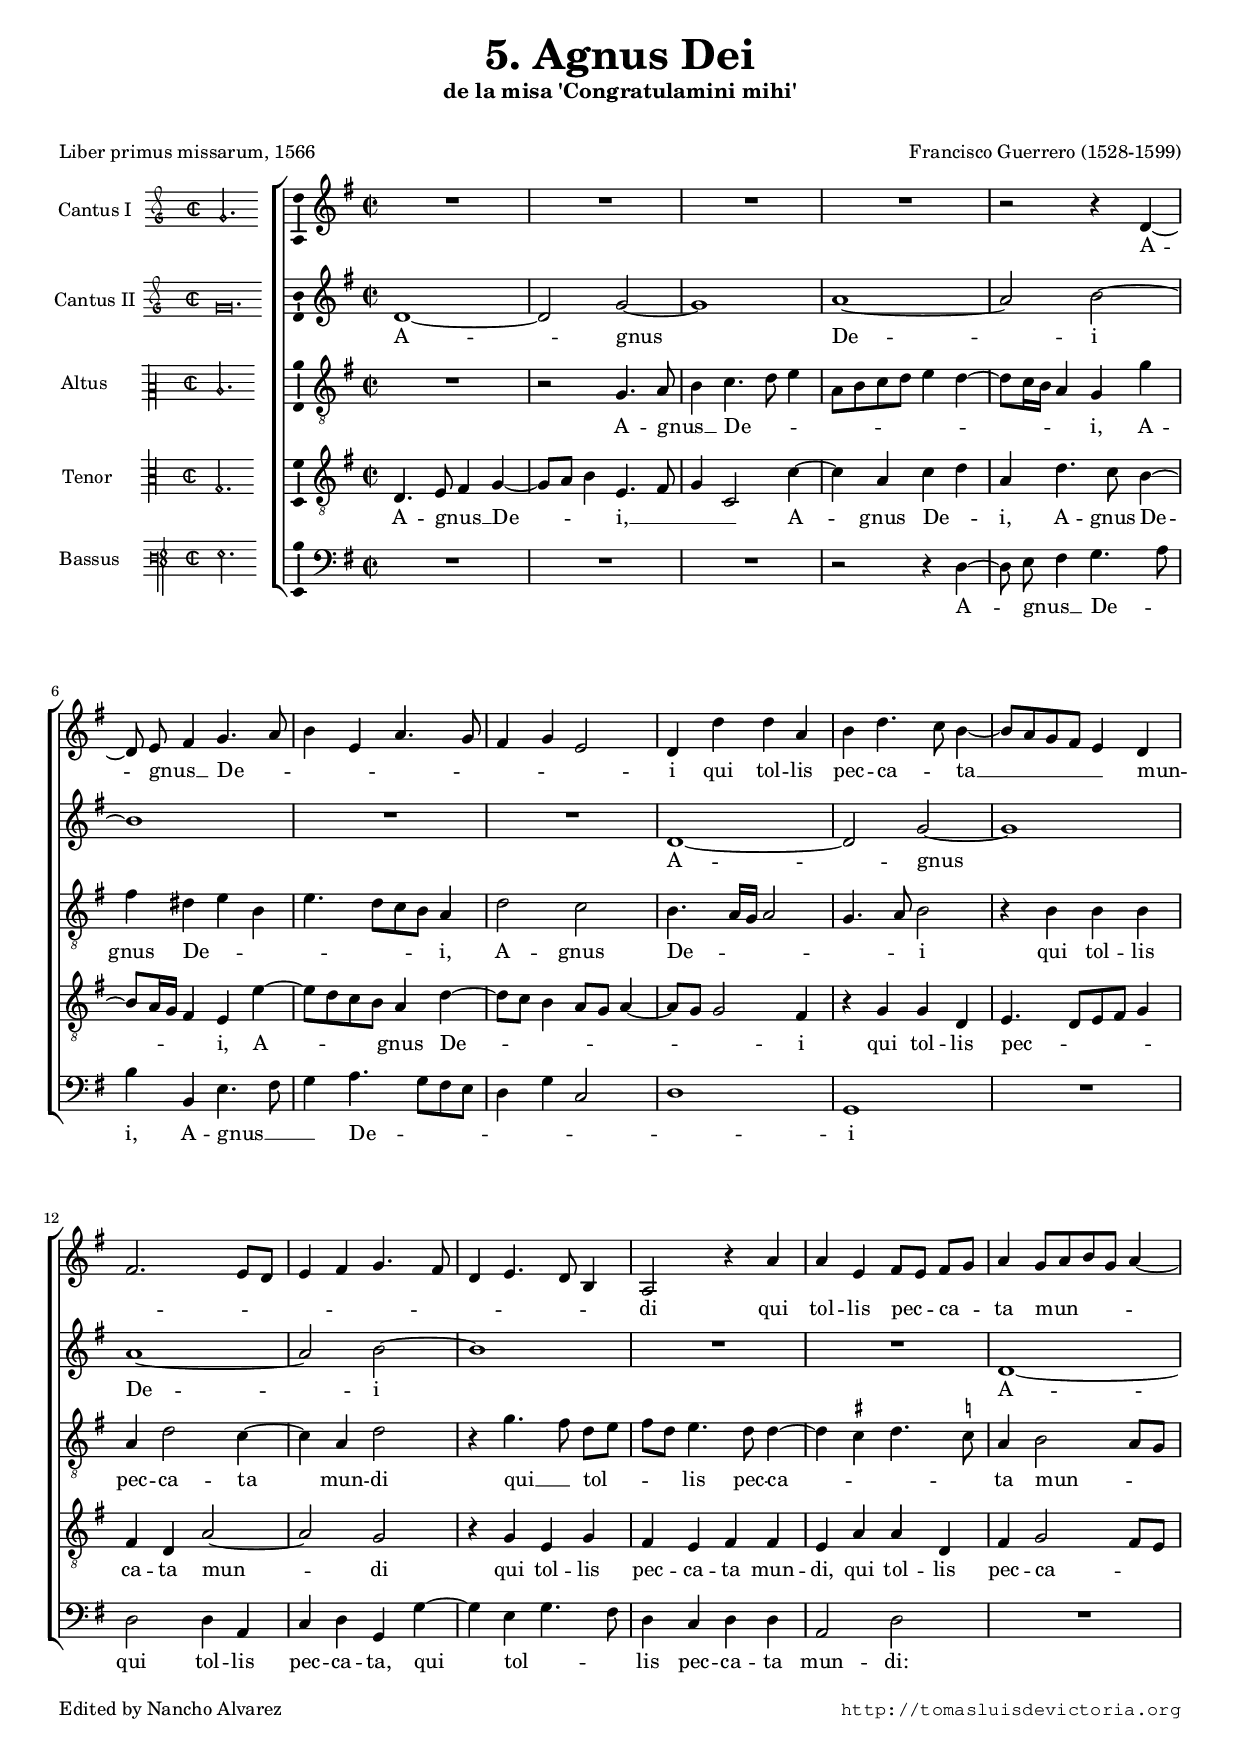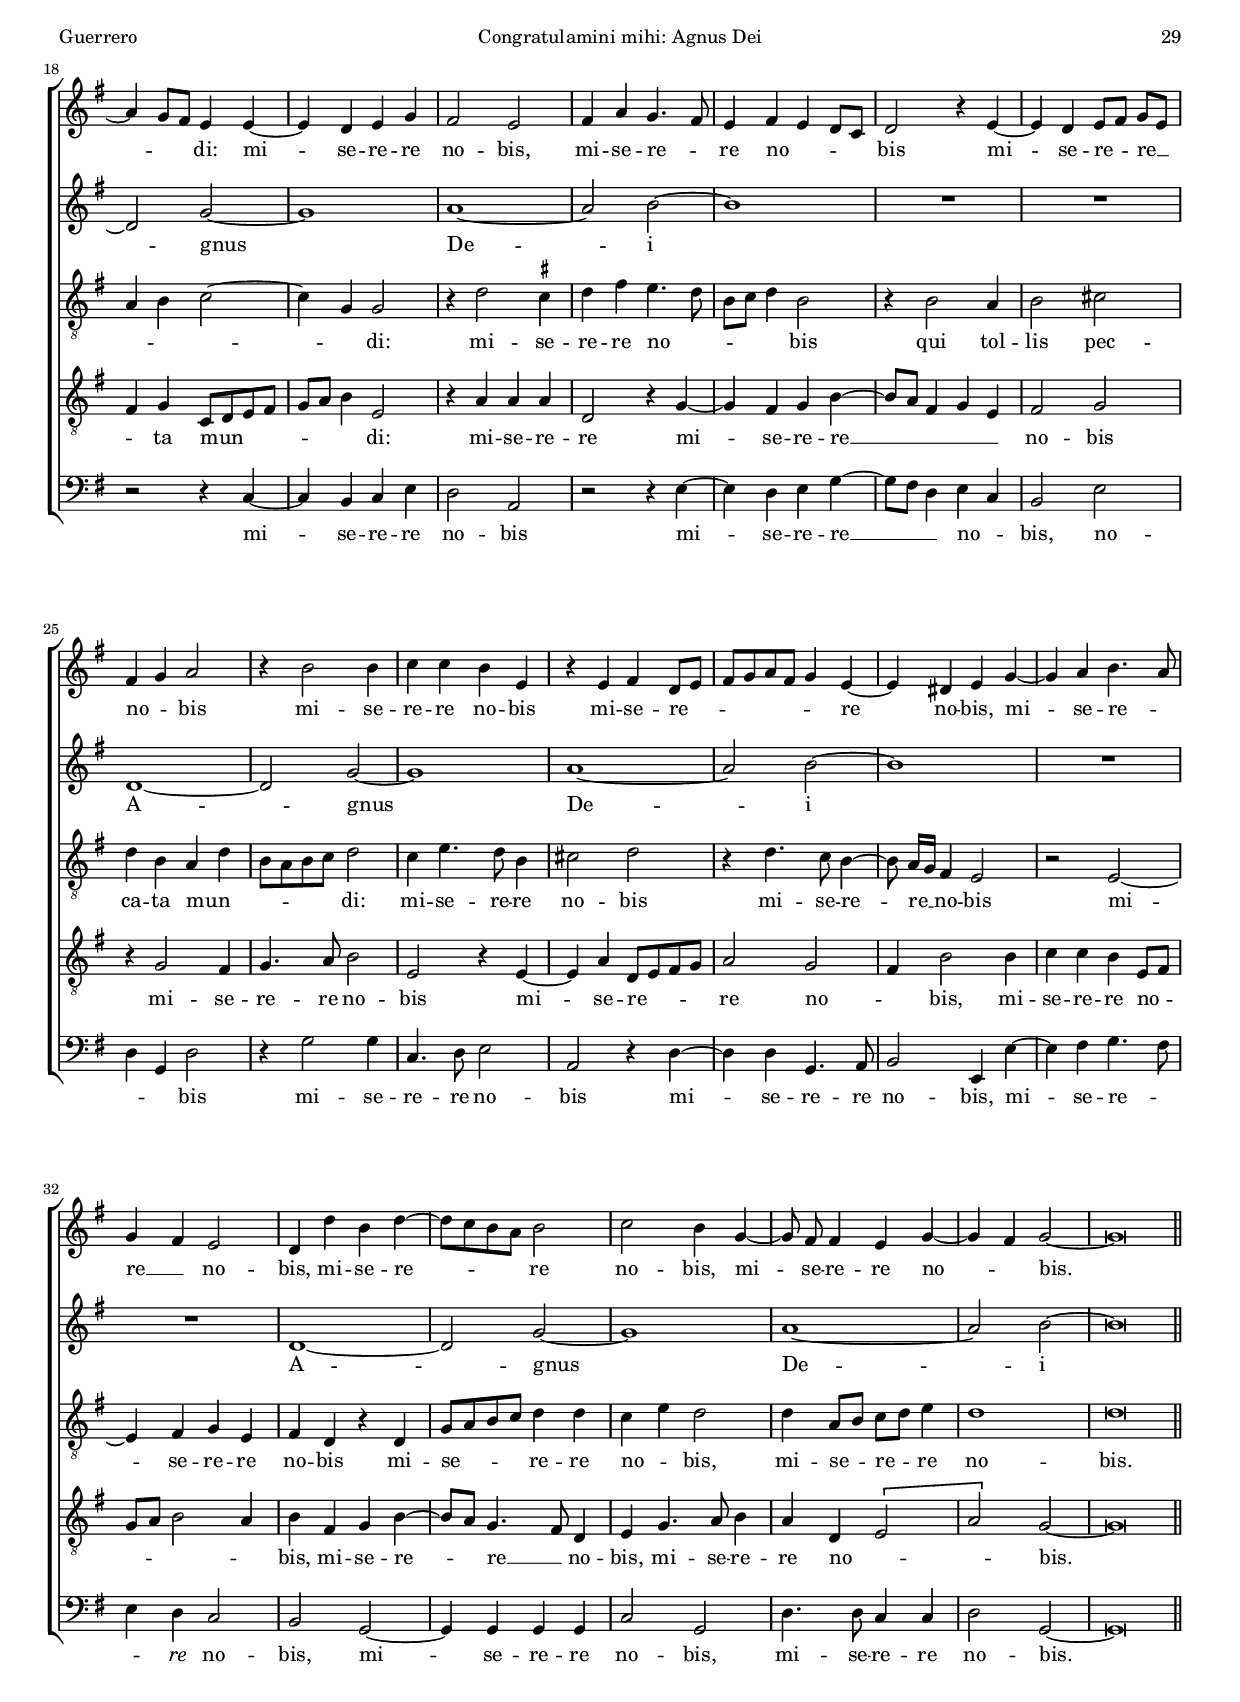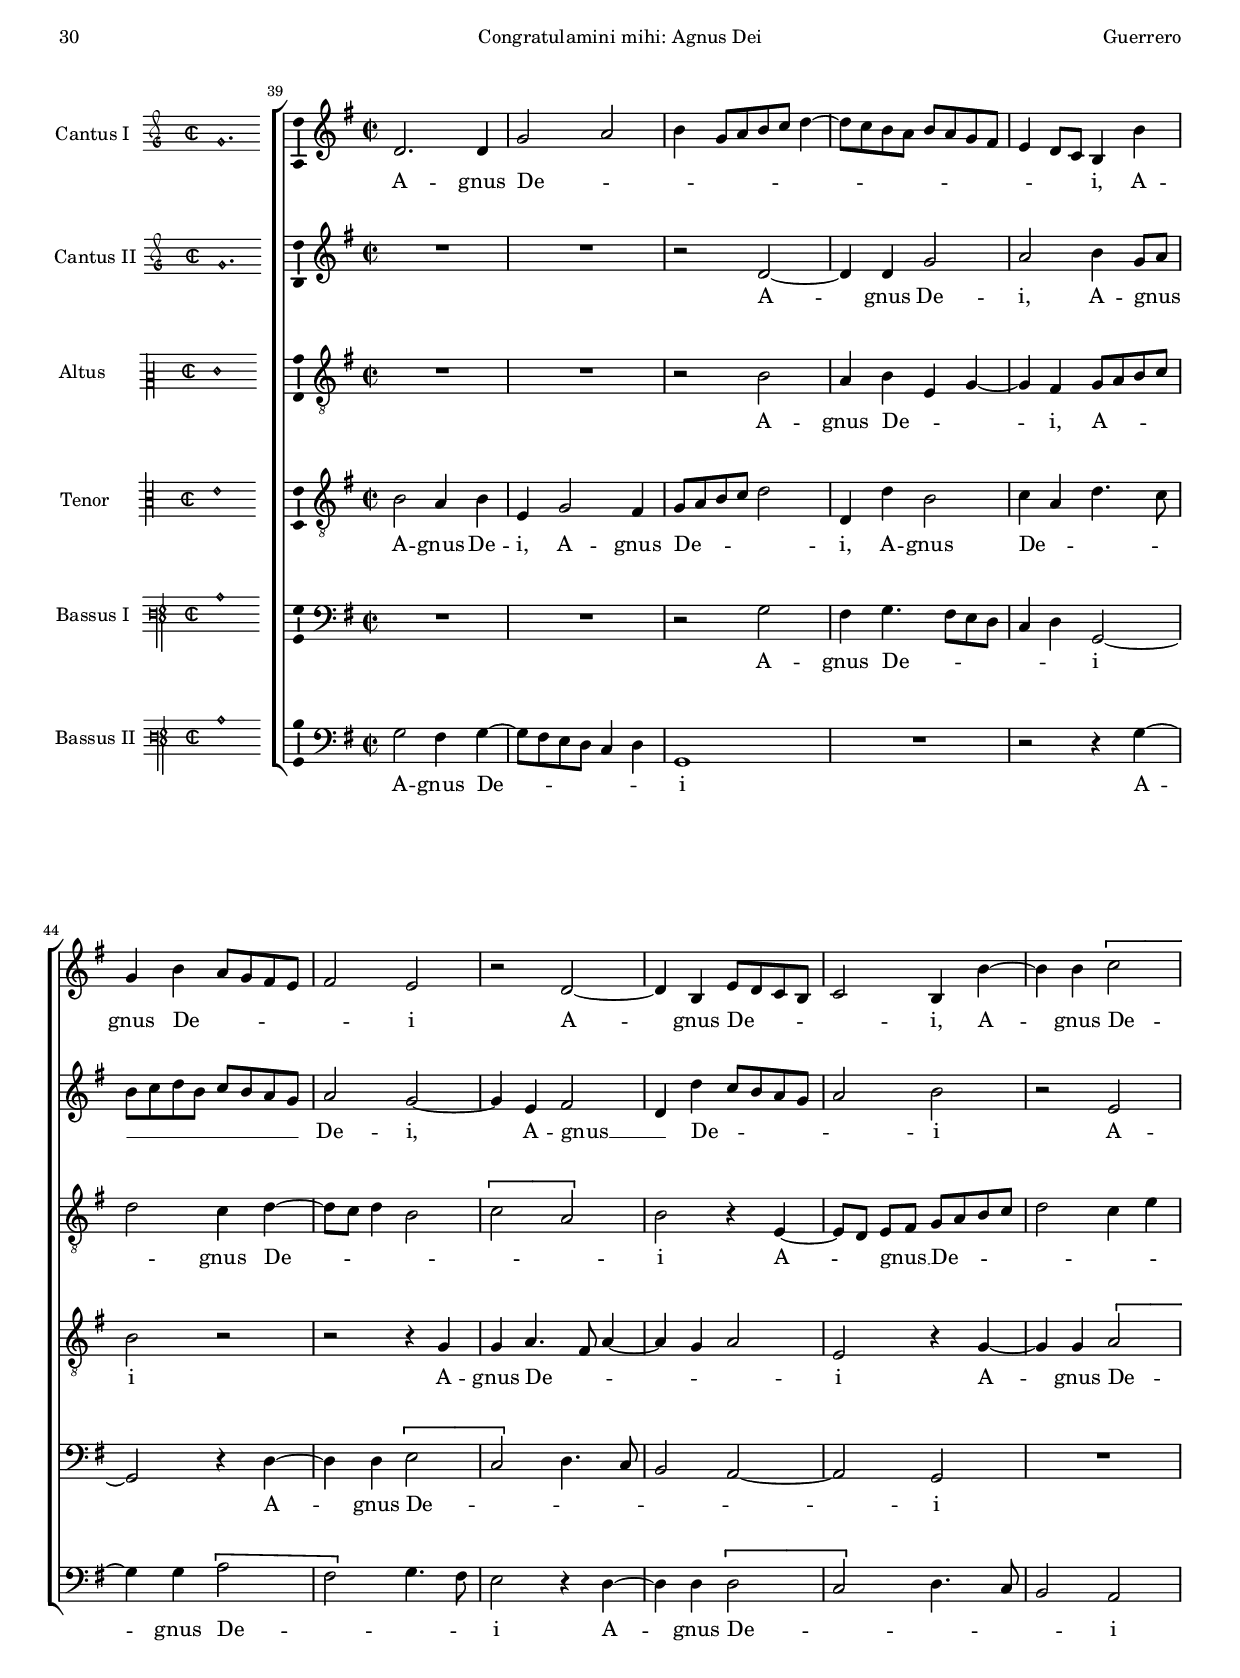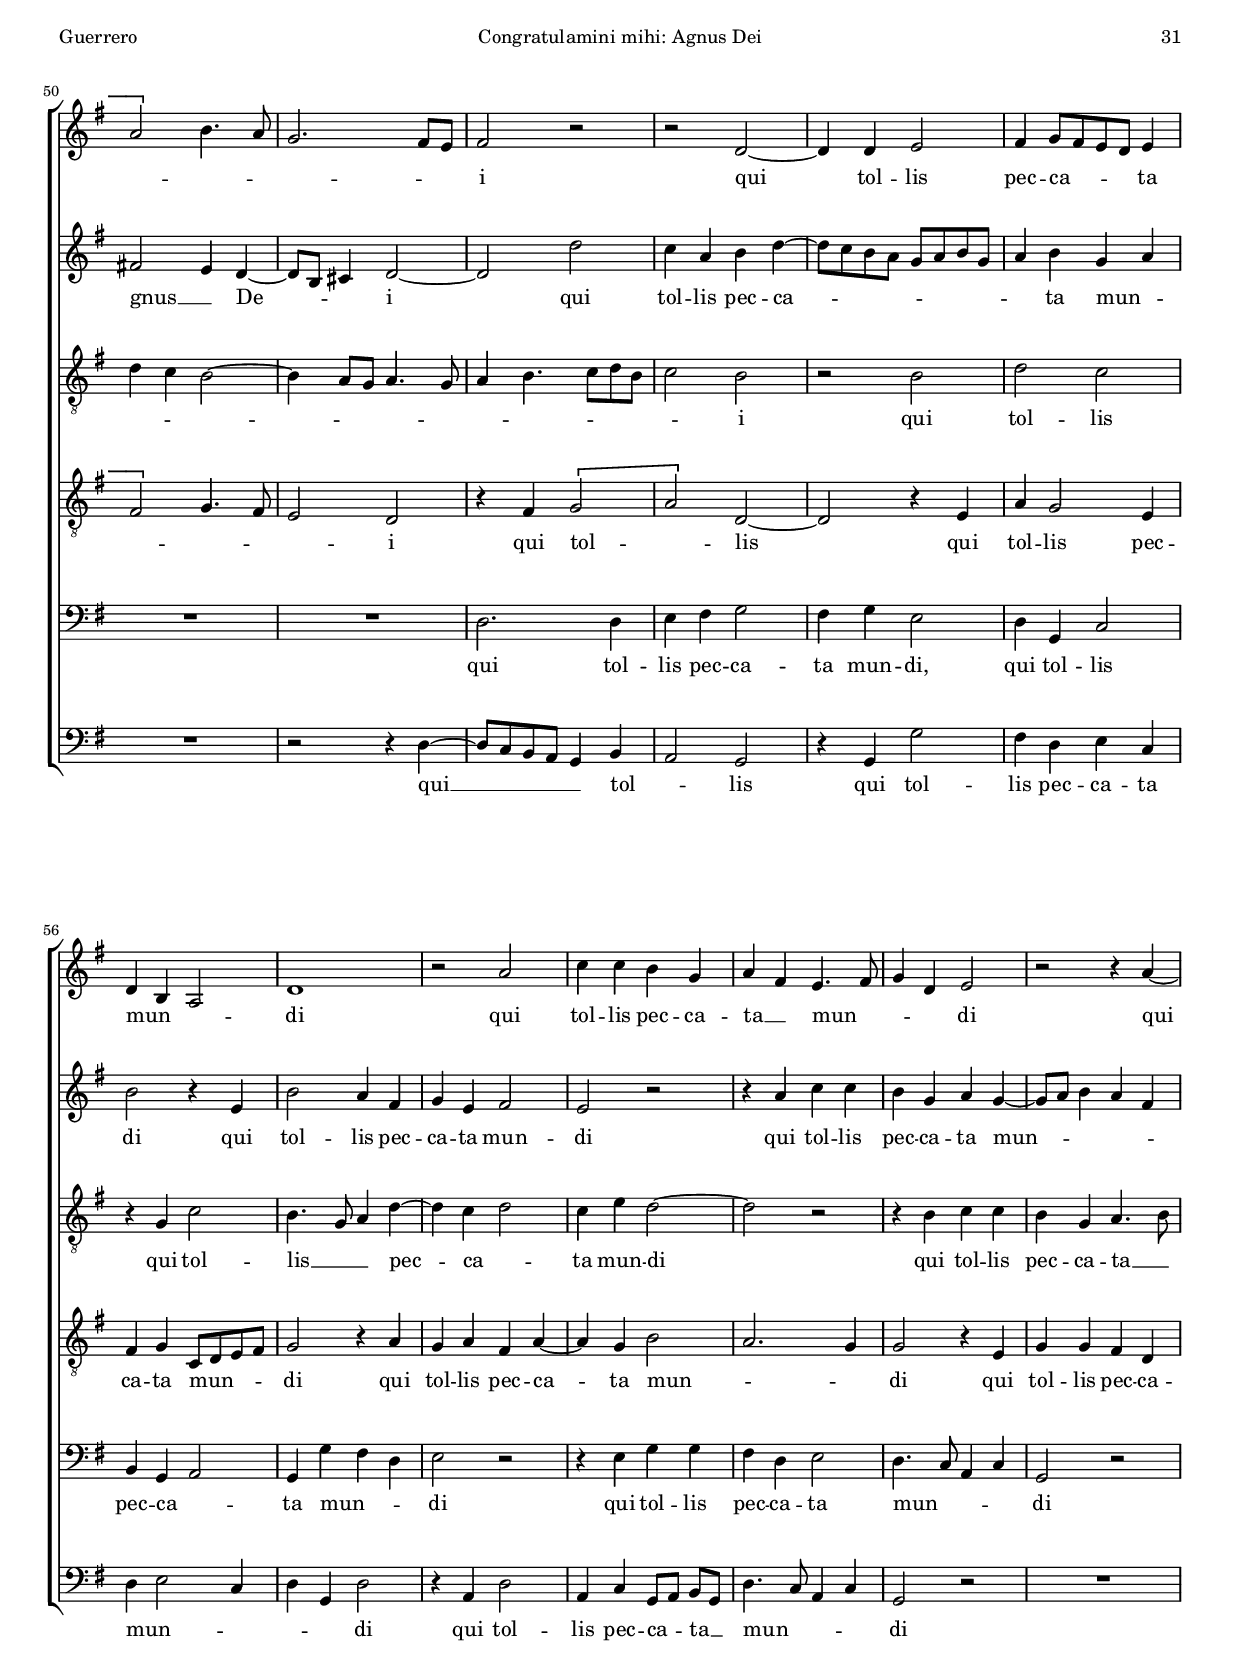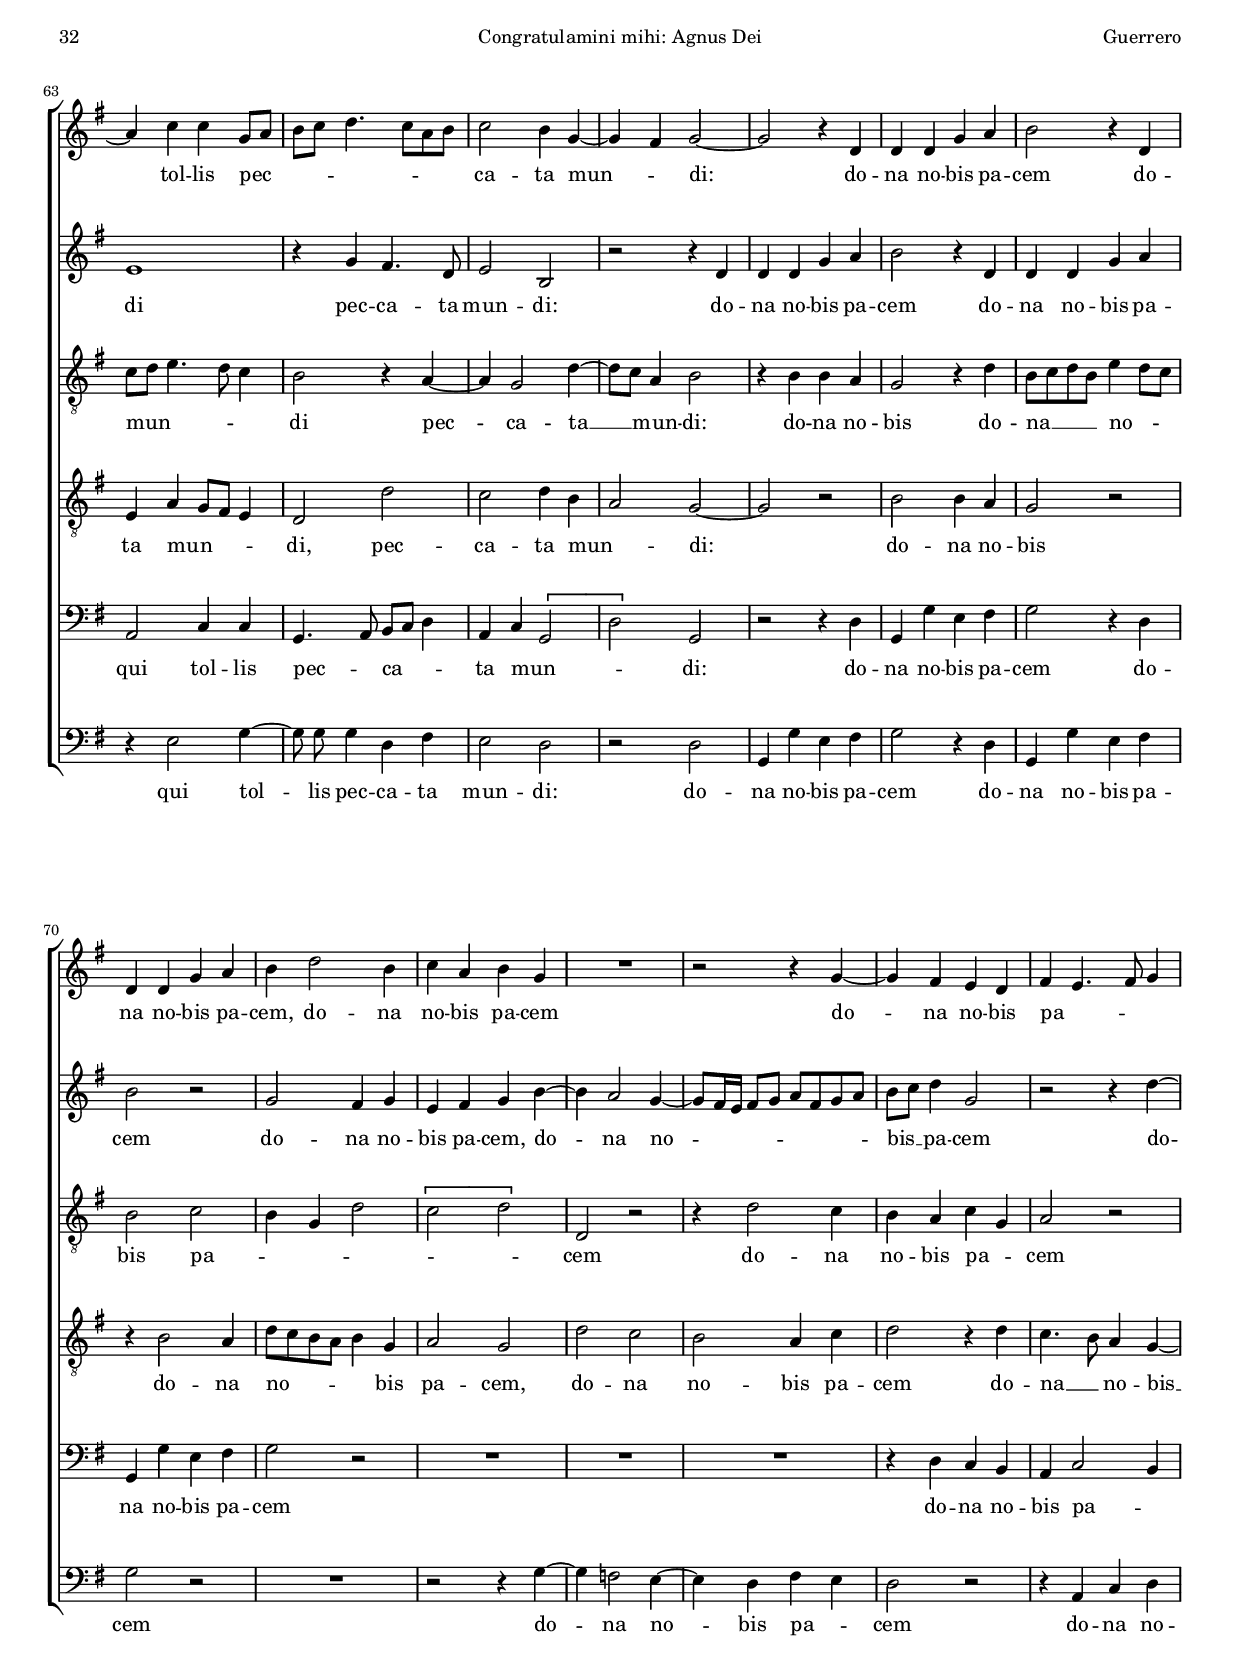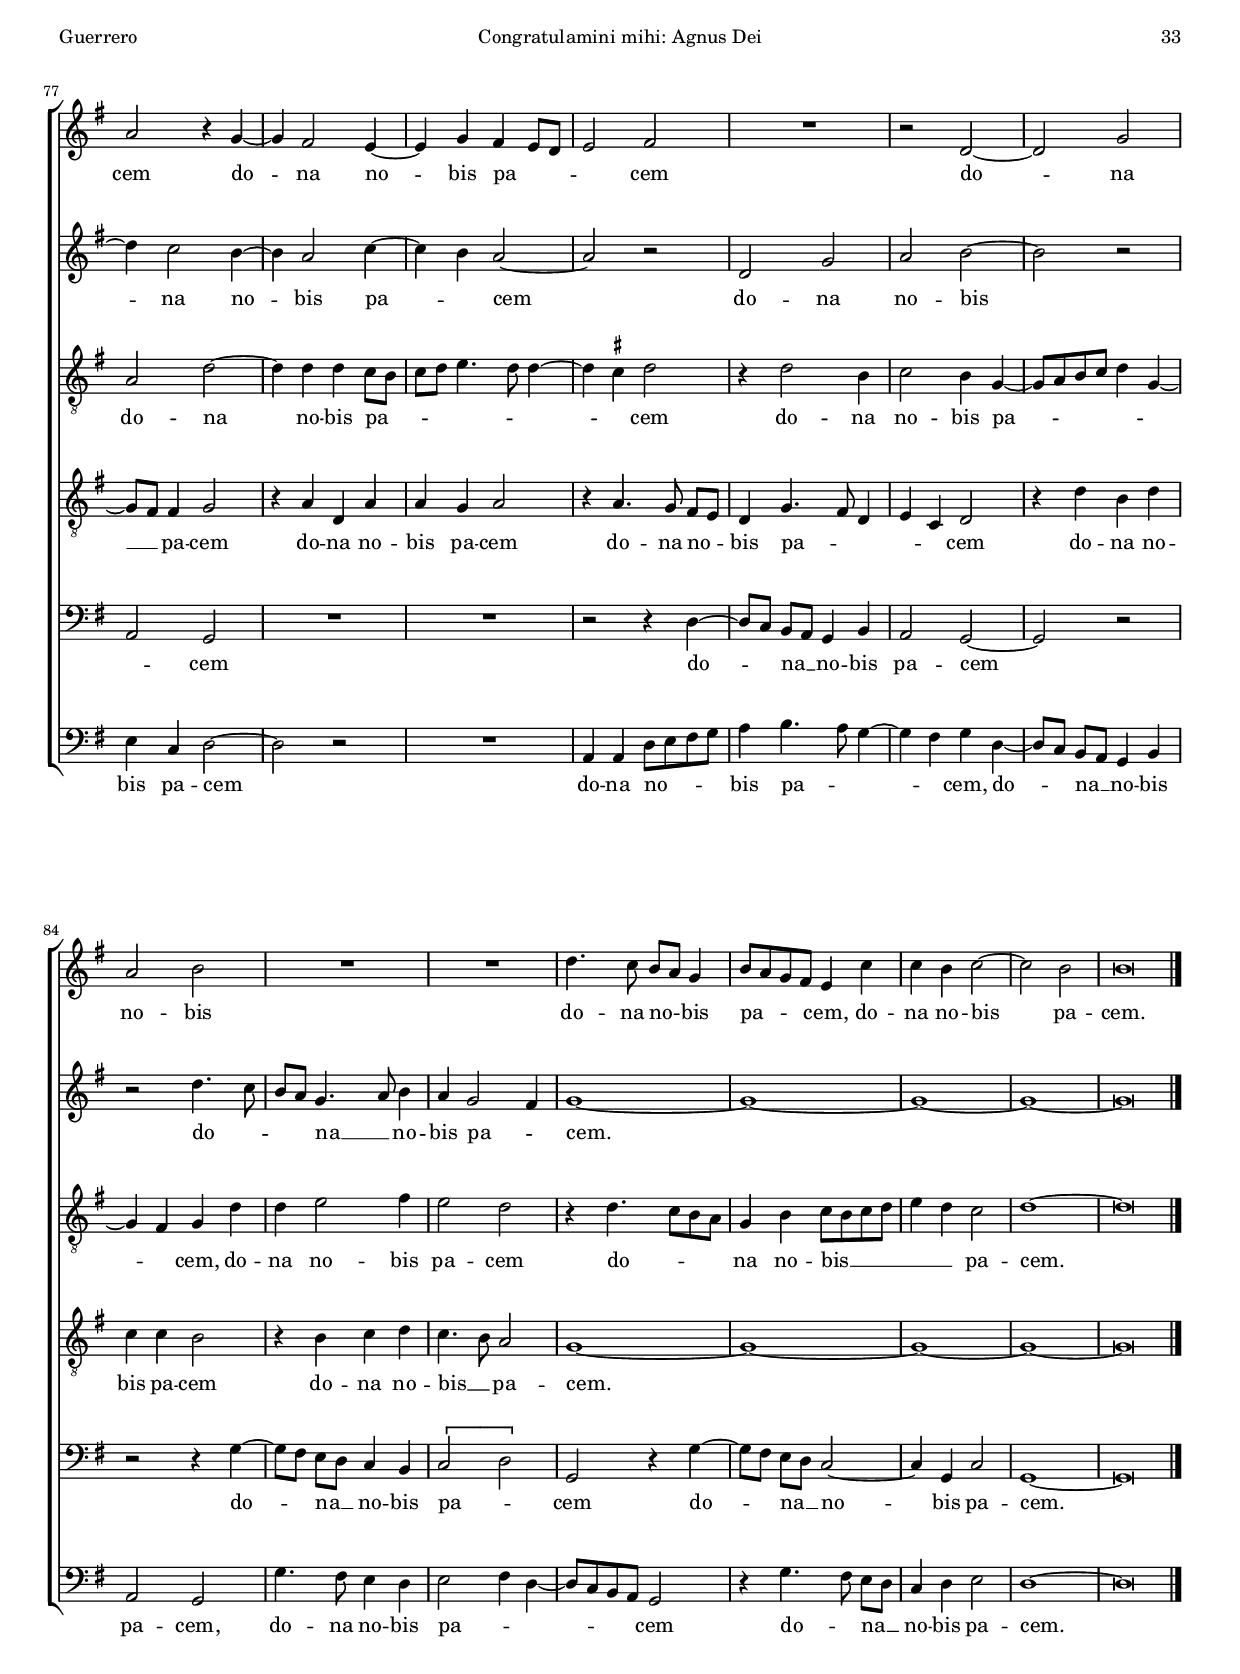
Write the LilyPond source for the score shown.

\version "2.18.0"

#(set-default-paper-size "a4")
#(set-global-staff-size 16.3)
#(ly:set-option 'point-and-click #f)
%mobile -s13.5 -i3.2

italicas=\override LyricText.font-shape = #'italic
rectas=\override LyricText.font-shape = #'upright
ss=\once \set suggestAccidentals = ##t
incipitwidth = 20

htitle="Congratulamini mihi: Agnus Dei"
hcomposer="Guerrero"

\header {
	title=\markup{\fontsize #3 "5. Agnus Dei"}
	subtitle="de la misa 'Congratulamini mihi'"
	subsubtitle=\markup{\null \vspace #1 }
	composer="Francisco Guerrero (1528-1599)"
        pdfauthor=\composer
	%opus="(-)"
	poet="Liber primus missarum, 1566"
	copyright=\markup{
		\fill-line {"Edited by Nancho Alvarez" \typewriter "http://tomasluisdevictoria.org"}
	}
%	tagline=""
}

global={\key c \major \time 2/2 \skip 1*38 \bar "||" }


cantus=\relative c''{
	R1*4
	r2 r4 g ~
	g8 \noBeam a b4 c4. d8 
	e4 a, d4. c8
	b4 c a2
	g4 g' g d
	e g4. f8 e4 ~
	e8 d c b a4 g
	b2. a8 g
	a4 b c4. b8 
	g4 a4. g8 e4
	d2 r4 d'
	d a b8[ a] b[ c]
	d4 c8[ d e c] d4 ~
	d c8 b a4 a ~
	a g a c
	b2 a
	b4 d c4. b8
	a4 b a g8 f
	g2 r4 a ~
	a g a8[ b] c[ a]
	b4 c d2
	r4 e2 e4
	f4 f e a,
	r4 a b g8 a
	b c d b c4 a ~
	a gis a c ~
	c d e4. d8
	c4 b a2
	g4 g' e g ~
	g8 f e d e2
	f2 e4 c ~
	c8 \noBeam b8 b4 a c ~
	c b c2 ~
	c\breve*1/2
}

cantusdos=\relative c''{
	g1 ~
	g2 c ~
	c1
	d1 ~
	d2 e2 ~
	e1
	R1*2
	g,1 ~
	g2 c ~
	c1
	d1 ~
	d2 e2 ~
	e1
	R1*2
	g,1 ~
	g2 c ~
	c1
	d1 ~
	d2 e ~
	e1
	R1*2
	g,1 ~
	g2 c ~
	c1
	d1 ~
	d2 e ~
	e1
	R1*2
	g,1 ~
	g2 c ~
	c1
	d1 ~
	d2 e ~
	e\breve*1/2
}

altus=\relative c'{
	R1
	r2 c4. d8
	e4 f4. g8 a4
	d,8[ e f g] a4 g ~
	g8[ f16 e] d4 c c'
	b gis a e
	a4. g8[ f e] d4
	g2 f
	e4. d16 c d2
	c4. d8 e2
	r4 e e e
	d g2 f4 ~
	f d g2
	r4 c4. b8 g[ a]
	b g a4. g8 g4 ~
	g \ss fis4 g4. \ss f8
	d4 e2 d8[ c]
	d4 e f2 ~
	f4 c c2
	r4 g'2 \ss fis4
	g4 b a4. g8
	e8 f g4 e2
	r4 e2 d4
	e2 fis
	g4 e d g
	e8 d e f g2
	f4 a4. g8 e4
	fis2 g
	r4 g4. f8 e4 ~
	e8 d16[ c] b4 a2
	r2 a ~
	a4 b c a
	b g r g
	c8 d e f g4 g
	f4 a g2
	g4 d8 e f g a4
	g1 
	g\breve*1/2
}

tenor=\relative c'{
	g4. a8 b4 c ~
	c8 d e4 a,4. b8
	c4 f,2 f'4 ~
	f4 d f g
	d g4. f8 e4 ~
	e8 d16 c b4 a a' ~
	a8 g f e d4 g ~
	g8 f e4 d8 c d4 ~
	d8 c c2 b4
	r4 c c g
	a4. g8[ a b] c4
	b g d'2 ~
	d c
	r4 c a c
	b a b b
	a d d g,
	b c2 b8 a
	b4 c f,8 g a b
	c d e4 a,2
	r4 d d d
	g,2 r4 c ~
	c b c e ~
	e8 d b4 c a
	b2 c
	r4 c2 b4
	c4. d8 e2
	a,2 r4 a ~
	a4 d g,8 a b c
	d2 c
	b4 e2 e4
	f f e a,8 b
	c8 d e2 d4
	e b c e ~
	e8 d c4. b8 g4
	a c4. d8 e4
	d g, \[a2
	d\] c2 ~
	c\breve*1/2
}

bassus=\relative c'{
	R1*3
	r2 r4 g ~
	g8 \noBeam a b4 c4. d8
	e4 e, a4. b8
	c4 d4. c8 b a
	g4 c f,2
	g1
	c,1
	R1
	g'2 g4 d
	f g c, c' ~
	c a c4. b8
	g4 f g g
	d2 g
	R1
	r2 r4 f ~
	f e f a 
	g2 d
	r2 r4 a' ~
	a g a c ~
	c8 b g4 a f
	e2 a
	g4 c, g'2
	r4 c2 c4
	f,4. g8 a2
	d, r4 g ~
	g g c,4. d8
	e2 a,4 a' ~
	a b c4. b8
	a4 g f2
	e c ~
	c4 c c c
	f2 c 
	g'4. g8 f4 f
	g2 c, ~
	c\breve*1/2
}


textocantus=\lyricmode{
A -- gnus __ _ De -- _ _ _ _ _ _ _ _ i
qui tol -- lis pec -- ca -- _ ta __ _ _ _ _ mun -- _ _ _ _ _ _ _ _ _ _ _ di
qui tol -- lis pec -- _ ca -- _ ta mun -- _ _ _ _ _ _ di:
mi -- se -- re -- re no -- bis,
mi -- se -- re -- _ re no -- _ _ _ bis
mi -- se -- re -- _ re __ _ no -- _ bis
mi -- se -- re -- re no -- bis
mi -- se -- re -- _ _ _ _ _ _ re no -- bis,
mi -- se -- re -- _ re __ _ no -- bis,
mi -- se -- re -- _ _ _ re no -- bis,
mi -- se -- re -- re no -- _ bis.
}

textocantusdos=\lyricmode{
A -- gnus De -- i
A -- gnus De -- i
A -- gnus De -- i
A -- gnus De -- i
A -- gnus De -- i
}

textoaltus=\lyricmode{
A -- gnus __ _ De -- _ _ _ _ _ _ _ _ _ _ _ i,
A -- gnus De -- _ _ _ _ _ _ i,
A -- gnus De -- _ _ _ _ _ i
qui tol -- lis pec -- ca -- ta mun -- di
qui __ _ tol -- _ _ _ lis pec -- ca -- _ _ _ ta mun -- _ _ _ _ _ _ di:
mi -- se -- re -- re no -- _ _ _ _ bis
qui tol -- lis pec -- ca -- ta mun -- _ _ _ _ _ di:
mi -- se -- re -- re no -- bis
mi -- se -- re -- re __ _ no -- bis
mi -- se -- re -- re no -- bis
mi -- se -- _ _ _ re -- re no -- _ bis,
mi -- se -- _ re -- _ re no -- bis.
}

textotenor=\lyricmode{
A -- gnus __ _ De -- _ _ i, __ _ _ _
A -- gnus De -- _ i,
A -- gnus De -- _ _ _ i,
A -- _ _ _ gnus De -- _ _ _ _ _ _ _ i
qui tol -- lis pec -- _ _ _ _ ca -- ta mun -- di
qui tol -- lis pec -- ca -- ta mun -- di,
qui tol -- lis pec -- ca -- _ _ _ ta mun -- _ _ _ _ _ _ di:
mi -- se -- re -- re 
mi -- se -- re -- re __ _ _ _ _ no -- bis
mi -- se -- re -- re no -- bis
mi -- se -- re -- _ _ _ re no -- _ bis,
mi -- se -- re -- re no -- _ _ _ _ _ bis,
mi -- se -- re -- _ re __ _ no -- bis,
mi -- se -- re -- re no -- _ _ bis.
}

textobassus=\lyricmode{
A -- gnus __ _ De -- _ i,
A -- gnus __ _ _ De -- _ _ _ _ _ _ _ i
qui tol -- lis pec -- ca -- ta,
qui tol -- _ _ lis pec -- ca -- ta mun -- di:
mi -- se -- re -- re no -- bis
mi -- se -- re -- re __ _ _ no -- _ bis,
no -- _ _ bis
mi -- se -- re -- re no -- bis
mi -- se -- re -- re no -- bis,
mi -- se -- re -- _ _ \italicas re \rectas no -- bis,
mi -- se -- re -- re no -- bis,
mi -- se -- re -- re no -- bis.
}


incipitcantus=\markup{
	\score{
		{ 
		\set Staff.instrumentName="Cantus I  "
		\override NoteHead.style = #'neomensural
		\override Rest.style = #'neomensural
		\override Staff.TimeSignature.style = #'neomensural
		\cadenzaOn 
		\clef "petrucci-g"
		\key c \major
		\time 2/2
		g'2.
		} 
	\layout {
		\context {\Voice
			\remove Ligature_bracket_engraver
			\consists Mensural_ligature_engraver
		}
		line-width=\incipitwidth
		indent = 0
	}
	}
}

incipitcantusdos=\markup{
	\score{
		{ 
		\set Staff.instrumentName="Cantus II "
		\override NoteHead.style = #'neomensural 
		\override Rest.style = #'neomensural
		\override Staff.TimeSignature.style = #'neomensural
		\cadenzaOn 
		\clef "petrucci-g"
		\key c \major
		\time 2/2
		g'\breve.*1/3
		} 
	\layout {
		\context {\Voice
			\remove Ligature_bracket_engraver
			\consists Mensural_ligature_engraver
		}
		line-width=\incipitwidth
		indent = 0
	}
	}
}


incipitaltus=\markup{
	\score{
		{ 
		\set Staff.instrumentName="Altus      "
		\override NoteHead.style = #'neomensural
		\override Rest.style = #'neomensural
		\override Staff.TimeSignature.style = #'neomensural
		\cadenzaOn 
		\clef "petrucci-c2"
		\key c \major
		\time 2/2
		c'2.
		} 
	\layout {
		\context {\Voice
			\remove Ligature_bracket_engraver
			\consists Mensural_ligature_engraver
		}
		line-width=\incipitwidth
		indent = 0
	}
	}
}

incipittenor=\markup{
	\score{
		{ 
		\set Staff.instrumentName="Tenor     "
		\override NoteHead.style = #'neomensural 
		\override Rest.style = #'neomensural
		\override Staff.TimeSignature.style = #'neomensural
		\cadenzaOn 
		\clef "petrucci-c3"
		\key c \major
		\time 2/2
		g2.
		} 
	\layout {
		\context {\Voice
			\remove Ligature_bracket_engraver
			\consists Mensural_ligature_engraver
		}
		line-width=\incipitwidth
		indent=0
	}
	}
}

incipitbassus=\markup{
	\score{
		{ 
		\set Staff.instrumentName="Bassus    "
		\override NoteHead.style = #'neomensural 
		\override Rest.style = #'neomensural
		\override Staff.TimeSignature.style = #'neomensural
		\cadenzaOn 
		\clef "petrucci-f3"
		\key c \major
		\time 2/2
		g2.
		} 
	\layout {
		\context {\Voice
			\remove Ligature_bracket_engraver
			\consists Mensural_ligature_engraver
		}
		line-width=\incipitwidth
		indent = 0
	}
	}
}



\score {\transpose c' g{
\new ChoirStaff<<

	\new Staff <<\global
	\new Voice="v1" {
		\set Staff.instrumentName=\incipitcantus
		\clef "treble"
		\cantus }
	\new Lyrics \lyricsto "v1" {\textocantus }
	>>

	\new Staff << \global
	\new Voice="v2" {
		\set Staff.instrumentName=\incipitcantusdos
		\clef "treble" 
		\cantusdos }
	\new Lyrics \lyricsto "v2" {\textocantusdos }
	>>

	\new Staff <<\global
	\new Voice="v5" {
		\set Staff.instrumentName=\incipitaltus
		\clef "G_8"
		\altus }
	\new Lyrics \lyricsto "v5" {\textoaltus }
	>>
	
	\new Staff <<\global
	\new Voice="v3" {
		\set Staff.instrumentName=\incipittenor
		\clef "G_8"
		\tenor }
	\new Lyrics \lyricsto "v3" {\textotenor }
	>>

	\new Staff <<\global
	\new Voice="v4" {
		\set Staff.instrumentName=\incipitbassus
		\clef "bass" 
		\bassus }
	\new Lyrics \lyricsto "v4" {\textobassus }
	>>
	
>>

	}%transpose

\layout{ 
	\context {\Lyrics 
		\override VerticalAxisGroup.minimum-Y-extent = #'(-0.0 . 0.0) 
		%\override LyricText.font-size = #1.2
		\override LyricHyphen.minimum-distance = #0.33
	}
	\context {\Score 
		\override BarNumber.padding = #2 
	}
	\context {\Voice 
		%melismaBusyProperties = #'() 
	}
	%\context { \Staff \RemoveEmptyStaves }
	\context {\Staff 
		\override VerticalAxisGroup.staff-staff-spacing =
			#'((basic-distance . 11) (minimum-distance . 0) (padding . 1))
		\consists Ambitus_engraver 
		\override LigatureBracket.padding = #1
	}
}

%\midi {}

}

%%%%%%%%%%%%%%%%%%%%%%%%%%%%%%%%%%%%%%%%%%%%%%%%%%%%%%%%%%%%%%%%


global={\key c \major \time 2/2 \skip 1*53 \bar "|." }


cantus=\relative c''{
	\set Score.currentBarNumber = #39
	\bar ""
	g2. g4
	c2 d
	e4 c8[ d e f] g4 ~
	g8 f e d e d c b
	a4 g8 f e4 e'
	c e d8 c b a
	b2 a
	r2 g ~
	g4 e a8 g f e
	f2 e4 e' ~
	e e \[f2
	d\] e4. d8
	c2. b8 a
	b2 r
	r g ~
	g4 g a2
	b4 c8[ b a g] a4
	g4 e d2
	g1
	r2 d'
	f4 f e c
	d b a4. b8
	c4 g a2
	r2 r4 d ~
	d f f c8 d 
	e f g4. f8 d e
	f2 e4 c ~
	c b c2 ~
	c r4 g
	g g c d
	e2 r4 g,
	g g c d
	e g2 e4
	f d e c
	R1
	r2 r4 c ~
	c b a g
	b a4. b8 c4
	d2 r4 c ~
	c b2 a4 ~
	a c b a8 g
	a2 b
	R1
	r2 g ~
	g c
	d e
	R1*2
	g4. f8 e d c4 
	e8 d c b a4 f'
	f e f2 ~
	f e
	e\breve*1/2
}

cantusdos=\relative c''{
	R1*2
	r2 g ~
	g4 g c2 
	d e4 c8 d
	e f g e f e d c
	d2 c ~
	c4 a b2
	g4 g' f8 e d c
	d2 e
	r a,
	b! a4 g ~
	g8 e fis4 g2 ~
	g g'
	f4 d e g ~
	g8 f e d c d e c
	d4 e c d
	e2 r4 a,
	e'2 d4 b
	c a b2
	a r
	r4 d f f
	e c d c ~
	c8 d e4 d b
	a1
	r4 c b4. g8
	a2 e
	r2 r4 g
	g g c d
	e2 r4 g,
	g g c d
	e2 r
	c b4 c 
	a b c e ~
	e d2 c4 ~
	c8[ b16 a] b8[ c] d[ b c d]
	e8 f g4 c,2
	r2 r4 g' ~
	g f2 e4 ~
	e d2 f4 ~
	f e d2 ~
	d r
	g, c
	d e ~
	e r
	r2 g4. f8
	e d c4. d8 e4
	d4 c2 b4
	c1 ~
	c ~
	c ~
	c ~
	c\breve*1/2
}

altus=\relative c'{
	R1*2
	r2 e
	d4 e a, c ~
	c b c8 d e f
	g2 f4 g ~
	g8 f g4 e2
	\[f2 d\]
	e2 r4 a, ~
	a8[ g] a[ b] c[ d e f]
	g2 f4 a
	g4 f e2 ~
	e4 d8 c d4. c8
	d4 e4. f8 g e
	f2 e
	r2 e 
	g f
	r4 c f2
	e4. c8 d4 g ~
	g f g2
	f4 a g2 ~
	g r
	r4 e f f
	e c d4. e8
	f g a4. g8 f4
	e2 r4 d ~
	d4 c2 g'4 ~
	g8 f d4 e2
	r4 e e d
	c2 r4 g'
	e8 f g e a4 g8 f
	e2 f
	e4 c g'2
	\[f2 g\]
	g, r
	r4 g'2 f4
	e4 d f c
	d2 r
	d2 g ~
	g4 g g f8 e
	f g a4. g8 g4 ~
	g \ss fis g2
	r4 g2 e4
	f2 e4 c ~
	c8 d e f g4 c, ~
	c b c g'
	g a2 b4
	a2 g
	r4 g4. f8 e d
	c4 e f8 e f g
	a4 g f2 
	g1 ~
	g\breve*1/2
}

tenor=\relative c'{
	e2 d4 e
	a, c2 b4
	c8 d e f g2
	g,4 g' e2
	f4 d g4. f8
	e2 r
	r r4 c
	c4 d4. b8 d4 ~
	d c d2
	a r4 c ~
	c c \[d2 
	b\] c4. b8
	a2 g
	r4 b \[c2
	d\] g, ~
	g r4 a 
	d4 c2 a4
	b c f,8 g a b
	c2 r4 d
	c d b d ~
	d c e2
	d2. c4
	c2 r4 a
	c c b g
	a d c8 b a4
	g2 g'
	f2 g4 e
	d2 c ~
	c r 
	e2 e4 d 
	c2 r
	r4 e2 d4
	g8 f e d e4 c
	d2 c
	g' f
	e d4 f
	g2 r4 g
	f4. e8 d4 c ~
	c8 b b4 c2
	r4 d g, d' 
	d c d2
	r4 d4. c8 b[ a]
	g4 c4. b8 g4
	a f g2
	r4 g' e g
	f4 f e2
	r4 e f g
	f4. e8 d2 
	c1 ~
	c ~
	c ~
	c ~
	c\breve*1/2
}

bassus=\relative c'{
	R1*2
	r2 c
	b4 c4. b8 a g
	f4 g c,2 ~
	c r4 g' ~
	g g \[a2 
	f\] g4. f8 
	e2 d ~
	d c
	R1*3
	g'2. g4
	a b c2
	b4 c a2
	g4 c, f2
	e4 c d2
	c4 c' b g
	a2 r
	r4 a c c
	b g a2
	g4. f8 d4 f
	c2 r
	d2 f4 f
	c4. d8 e f g4
	d4 f \[c2
	g'\] c,
	r2 r4 g'
	c, c' a b
	c2 r4 g
	c, c' a b
	c2 r
	R1*3
	r4 g f e
	d f2 e4
	d2 c
	R1*2
	r2 r4 g' ~
	g8[ f] e[ d] c4 e
	d2 c ~
	c r
	r2 r4 c' ~
	c8[ b] a[ g] f4 e
	\[f2 g\]
	c, r4 c' ~
	c8[ b] a[ g] f2 ~
	f4 c f2
	c1 ~
	c\breve*1/2
}

bassusdos=\relative c'{
	c2 b4 c ~
	c8 b a g f4 g
	c,1
	R1
	r2 r4 c' ~
	c4 c \[d2
	b\] c4. b8
	a2 r4 g ~
	g4 g \[g2 
	f\] g4. f8
	e2 d
	R1
	r2 r4 g ~
	g8 f e d c4 e
	d2 c
	r4 c c'2
	b4 g a f
	g a2 f4
	g c, g'2
	r4 d g2
	d4 f c8[ d] e[ c]
	g'4. f8 d4 f
	c2 r
	R1
	r4 a'2 c4 ~
	c8 \noBeam c c4 g b
	a2 g
	r2 g
	c,4 c' a b
	c2 r4 g
	c, c' a b
	c2 r
	R1
	r2 r4 c ~
	c4 bes2 a4 ~
	a g b a
	g2 r
	r4 d f g
	a f g2 ~
	g r
	R1
	d4 d g8 a b c
	d4 e4. d8 c4 ~
	c4 b c g ~
	g8[ f] e[ d] c4 e
	d2 c
	c'4. b8 a4 g
	a2 b4 g ~
	g8 f e d c2
	r4 c'4. b8 a[ g]
	f4 g a2
	g1 ~
	g\breve*1/2
}


textocantus=\lyricmode{
A -- gnus De -- _ _ _ _ _ _ _ _ _ _ _ _ _ _ _ _ _ i,
A -- gnus De -- _ _ _ _ _ i
A -- gnus De -- _ _ _ _ i,
A -- gnus De -- _ _ _ _ _ _ i
qui tol -- lis pec -- ca -- _ _ _ ta mun -- _ _ di
qui tol -- lis pec -- ca -- ta __ _ mun -- _ _ _ di
qui tol -- lis pec -- _ _ _ _ _ _ _ ca -- ta mun -- _ di:
do -- na no -- bis pa -- cem
do -- na no -- bis pa -- cem,
do -- na no -- bis pa -- cem
do -- na no -- bis pa -- _ _ _ cem
do -- na no -- bis pa -- _ _ _ cem
do -- na no -- bis 
do -- na no -- _ bis pa -- _ _ _ cem,
do -- na no -- bis pa -- cem.
}

textocantusdos=\lyricmode{
A -- gnus De -- i,
A -- gnus __ _ _ _ _ _ _ _ _ _ De -- i,
A -- gnus __ _ De -- _ _ _ _ _ i
A -- gnus __ _ De -- _ _ i
qui tol -- lis pec -- ca -- _ _ _ _ _ _ _ _ ta mun -- _ di
qui tol -- lis pec -- ca -- ta mun -- di
qui tol -- lis pec -- ca -- ta mun -- _ _ _ _ di
pec -- ca -- ta mun -- di:
do -- na no -- bis pa -- cem
do -- na no -- bis pa -- cem
do -- na no -- bis pa -- cem,
do -- na no -- _ _ _ _ _ _ _ _ bis __ _ pa -- cem
do -- na no -- bis pa -- _ cem
do -- na no -- bis
do -- _ _ _ na __ _ no -- bis pa -- _ cem.
}

textoaltus=\lyricmode{
A -- gnus De -- _ _ i,
A -- _ _ _ _ gnus De -- _ _ _ _ _ i
A -- _ gnus __ _ De -- _ _ _ _ _ _ _ _ _ _ _ _ _ _ _ _ _ _ _ i
qui tol -- lis 
qui tol -- lis __ _ _ pec -- ca -- _ ta mun -- di
qui tol -- lis pec -- ca -- ta __ _ mun -- _ _ _ _ di
pec -- ca -- ta __ _ mun -- di:
do -- na no -- bis
do -- na __ _ _ _ no -- _ _ bis pa -- _ _ _ _ _ cem
do -- na no -- bis pa -- _ cem
do -- na no -- bis pa -- _ _ _ _ _ _ _ cem
do -- na no -- bis pa -- _ _ _ _ _ _ cem,
do -- na no -- bis pa -- cem
do -- _ _ _ na no -- bis __ _ _ _ _ _ pa -- cem.
}

textotenor=\lyricmode{
A -- gnus De -- i,
A -- gnus De -- _ _ _ _ i,
A -- gnus De -- _ _ _ i
A -- gnus De -- _ _ _ _ i
A -- gnus De -- _ _ _ _ i
qui tol -- _ lis
qui tol -- lis pec -- ca -- ta mun -- _ _ _ di
qui tol -- lis pec -- ca -- ta mun -- _ _ di
qui tol -- lis pec -- ca -- ta mun -- _ _ _ di,
pec -- ca -- ta mun -- _ di:
do -- na no -- bis
do -- na no -- _ _ _ _ bis pa -- cem,
do -- na no -- bis pa -- cem
do -- na __ _ no -- bis __ _ pa -- cem
do -- na no -- bis pa -- cem
do -- na no -- _ bis pa -- _ _ _ _ cem
do -- na no -- bis pa -- cem
do -- na no -- bis __ _ pa -- cem.
}

textobassus=\lyricmode{
A -- gnus De -- _ _ _ _ _ i
A -- gnus De -- _ _ _ _ _ i
qui tol -- lis pec -- ca -- ta mun -- di,
qui tol -- lis pec -- ca -- _ ta mun -- _ _ di
qui tol -- lis pec -- ca -- ta mun -- _ _ _ di
qui tol -- lis pec -- _ ca -- _ _ ta mun -- _ _ di:
do -- na no -- bis pa -- cem
do -- na no -- bis pa -- cem
do -- na no -- bis pa -- _ _ cem
do -- _ na __ _ no -- bis pa -- cem
do -- _ na __ _ no -- bis pa -- _ cem
do -- _ na __ _ no -- bis pa -- cem.
}

textobassusdos=\lyricmode{
A -- gnus De -- _ _ _ _ _ i
A -- gnus De -- _ _ _ i
A -- gnus De -- _ _ _ _ i
qui __ _ _ _ _ tol -- _ lis
qui tol -- lis pec -- ca -- ta mun -- _ _ _ _ di
qui tol -- lis pec -- ca -- _ ta __ _ mun -- _ _ _ di
qui tol -- lis pec -- ca -- ta mun -- di:
do -- na no -- bis pa -- cem
do -- na no -- bis pa -- cem
do -- na no -- bis pa -- _ cem
do -- na no -- bis pa -- cem
do -- na no -- _ _ _ bis pa -- _ _ _ cem,
do -- _ na __ _ no -- bis pa -- cem,
do -- na no -- bis pa -- _ _ _ _ _ cem
do -- _ na __ _ no -- bis pa -- cem.
}

incipitcantus=\markup{
	\score{
		{ 
		\set Staff.instrumentName="Cantus I  "
		\override NoteHead.style = #'neomensural
		\override Rest.style = #'neomensural
		\override Staff.TimeSignature.style = #'neomensural
		\cadenzaOn 
		\clef "petrucci-g"
		\key c \major
		\time 2/2
		g'1.
		} 
	\layout {
		\context {\Voice
			\remove Ligature_bracket_engraver
			\consists Mensural_ligature_engraver
		}
		line-width=\incipitwidth
		indent = 0
	}
	}
}

incipitcantusdos=\markup{
	\score{
		{ 
		\set Staff.instrumentName="Cantus II "
		\override NoteHead.style = #'neomensural 
		\override Rest.style = #'neomensural
		\override Staff.TimeSignature.style = #'neomensural
		\cadenzaOn 
		\clef "petrucci-g"
		\key c \major
		\time 2/2
		g'1.
		} 
	\layout {
		\context {\Voice
			\remove Ligature_bracket_engraver
			\consists Mensural_ligature_engraver
		}
		line-width=\incipitwidth
		indent = 0
	}
	}
}


incipitaltus=\markup{
	\score{
		{ 
		\set Staff.instrumentName="Altus      "
		\override NoteHead.style = #'neomensural
		\override Rest.style = #'neomensural
		\override Staff.TimeSignature.style = #'neomensural
		\cadenzaOn 
		\clef "petrucci-c2"
		\key c \major
		\time 2/2
		e'1
		} 
	\layout {
		\context {\Voice
			\remove Ligature_bracket_engraver
			\consists Mensural_ligature_engraver
		}
		line-width=\incipitwidth
		indent = 0
	}
	}
}

incipittenor=\markup{
	\score{
		{ 
		\set Staff.instrumentName="Tenor     "
		\override NoteHead.style = #'neomensural 
		\override Rest.style = #'neomensural
		\override Staff.TimeSignature.style = #'neomensural
		\cadenzaOn 
		\clef "petrucci-c3"
		\key c \major
		\time 2/2
		e'1
		} 
	\layout {
		\context {\Voice
			\remove Ligature_bracket_engraver
			\consists Mensural_ligature_engraver
		}
		line-width=\incipitwidth
		indent=0
	}
	}
}

incipitbassus=\markup{
	\score{
		{ 
		\set Staff.instrumentName="Bassus I  "
		\override NoteHead.style = #'neomensural 
		\override Rest.style = #'neomensural
		\override Staff.TimeSignature.style = #'neomensural
		\cadenzaOn 
		\clef "petrucci-f3"
		\key c \major
		\time 2/2
		c'1
		} 
	\layout {
		\context {\Voice
			\remove Ligature_bracket_engraver
			\consists Mensural_ligature_engraver
		}
		line-width=\incipitwidth
		indent = 0
	}
	}
}

incipitbassusdos=\markup{
	\score{
		{ 
		\set Staff.instrumentName="Bassus II "
		\override NoteHead.style = #'neomensural 
		\override Rest.style = #'neomensural
		\override Staff.TimeSignature.style = #'neomensural
		\cadenzaOn 
		\clef "petrucci-f3"
		\key c \major
		\time 2/2
		c'1
		} 
	\layout {
		\context {\Voice
			\remove Ligature_bracket_engraver
			\consists Mensural_ligature_engraver
		}
		line-width=\incipitwidth
		indent = 0
	}
	}
}



\score {\transpose c' g{
\new ChoirStaff<<

	\new Staff <<\global
	\new Voice="v1" {
		\set Staff.instrumentName=\incipitcantus
		\clef "treble"
		\cantus }
	\new Lyrics \lyricsto "v1" {\textocantus }
	>>

	\new Staff << \global
	\new Voice="v2" {
		\set Staff.instrumentName=\incipitcantusdos
		\clef "treble" 
		\cantusdos }
	\new Lyrics \lyricsto "v2" {\textocantusdos }
	>>

	\new Staff <<\global
	\new Voice="v5" {
		\set Staff.instrumentName=\incipitaltus
		\clef "G_8"
		\altus }
	\new Lyrics \lyricsto "v5" {\textoaltus }
	>>
	
	\new Staff <<\global
	\new Voice="v3" {
		\set Staff.instrumentName=\incipittenor
		\clef "G_8"
		\tenor }
	\new Lyrics \lyricsto "v3" {\textotenor }
	>>

	\new Staff <<\global
	\new Voice="v4" {
		\set Staff.instrumentName=\incipitbassus
		\clef "bass" 
		\bassus }
	\new Lyrics \lyricsto "v4" {\textobassus }
	>>
	
	\new Staff <<\global
	\new Voice="v6" {
		\set Staff.instrumentName=\incipitbassusdos
		\clef "bass" 
		\bassusdos }
	\new Lyrics \lyricsto "v6" {\textobassusdos }
	>>
>>

	}%transpose

\layout{ 
	\context {\Lyrics 
		\override VerticalAxisGroup.staff-affinity = #UP
		\override VerticalAxisGroup.nonstaff-relatedstaff-spacing =
			#'((basic-distance . 0) (minimum-distance . 0) (padding . 1))
		\override LyricText.font-size = #1.2
		\override LyricHyphen.minimum-distance = #0.5
	}
	\context {\Score 
		tempoHideNote = ##t
		\override BarNumber.padding = #2 
	}
	\context {\Voice 
		%melismaBusyProperties = #'()
		%autoBeaming = ##f
	}
	\context {\Staff 
                %\RemoveEmptyStaves
                %\override VerticalAxisGroup.remove-first = ##t
		\override VerticalAxisGroup.staff-staff-spacing =
			#'((basic-distance . 11) (minimum-distance . 0) (padding . 1))
		\consists Ambitus_engraver 
		\override LigatureBracket.padding = #1
	}
}

%\midi { \mtempo }

}


\paper{
	evenHeaderMarkup=\markup  \fill-line { \fromproperty #'page:page-number-string \htitle \hcomposer }
	oddHeaderMarkup= \markup  \fill-line { \on-the-fly #not-first-page \hcomposer \on-the-fly #not-first-page \htitle \on-the-fly #not-first-page \fromproperty #'page:page-number-string }
	%system-count=20
	%page-count = 8
	ragged-last-bottom = ##f
	indent=3.8\cm
	system-system-spacing =
	#'((basic-distance . 20) (minimum-distance . 0) (padding . 5))
	top-system-spacing = % header
	#'((basic-distance . 9) (minimum-distance . 0) (padding . 0))
	last-bottom-spacing = % footer
	#'((basic-distance . 12) (minimum-distance . 0) (padding . 0))
	markup-system-spacing.padding = #1.5

first-page-number=28
oddHeaderMarkup=\markup \fill-line {\hcomposer \htitle \fromproperty #'page:page-number-string }
evenHeaderMarkup=\markup \fill-line {\on-the-fly #not-first-page \fromproperty #'page:page-number-string \on-the-fly #not-first-page \htitle \on-the-fly #not-first-page \hcomposer }
}